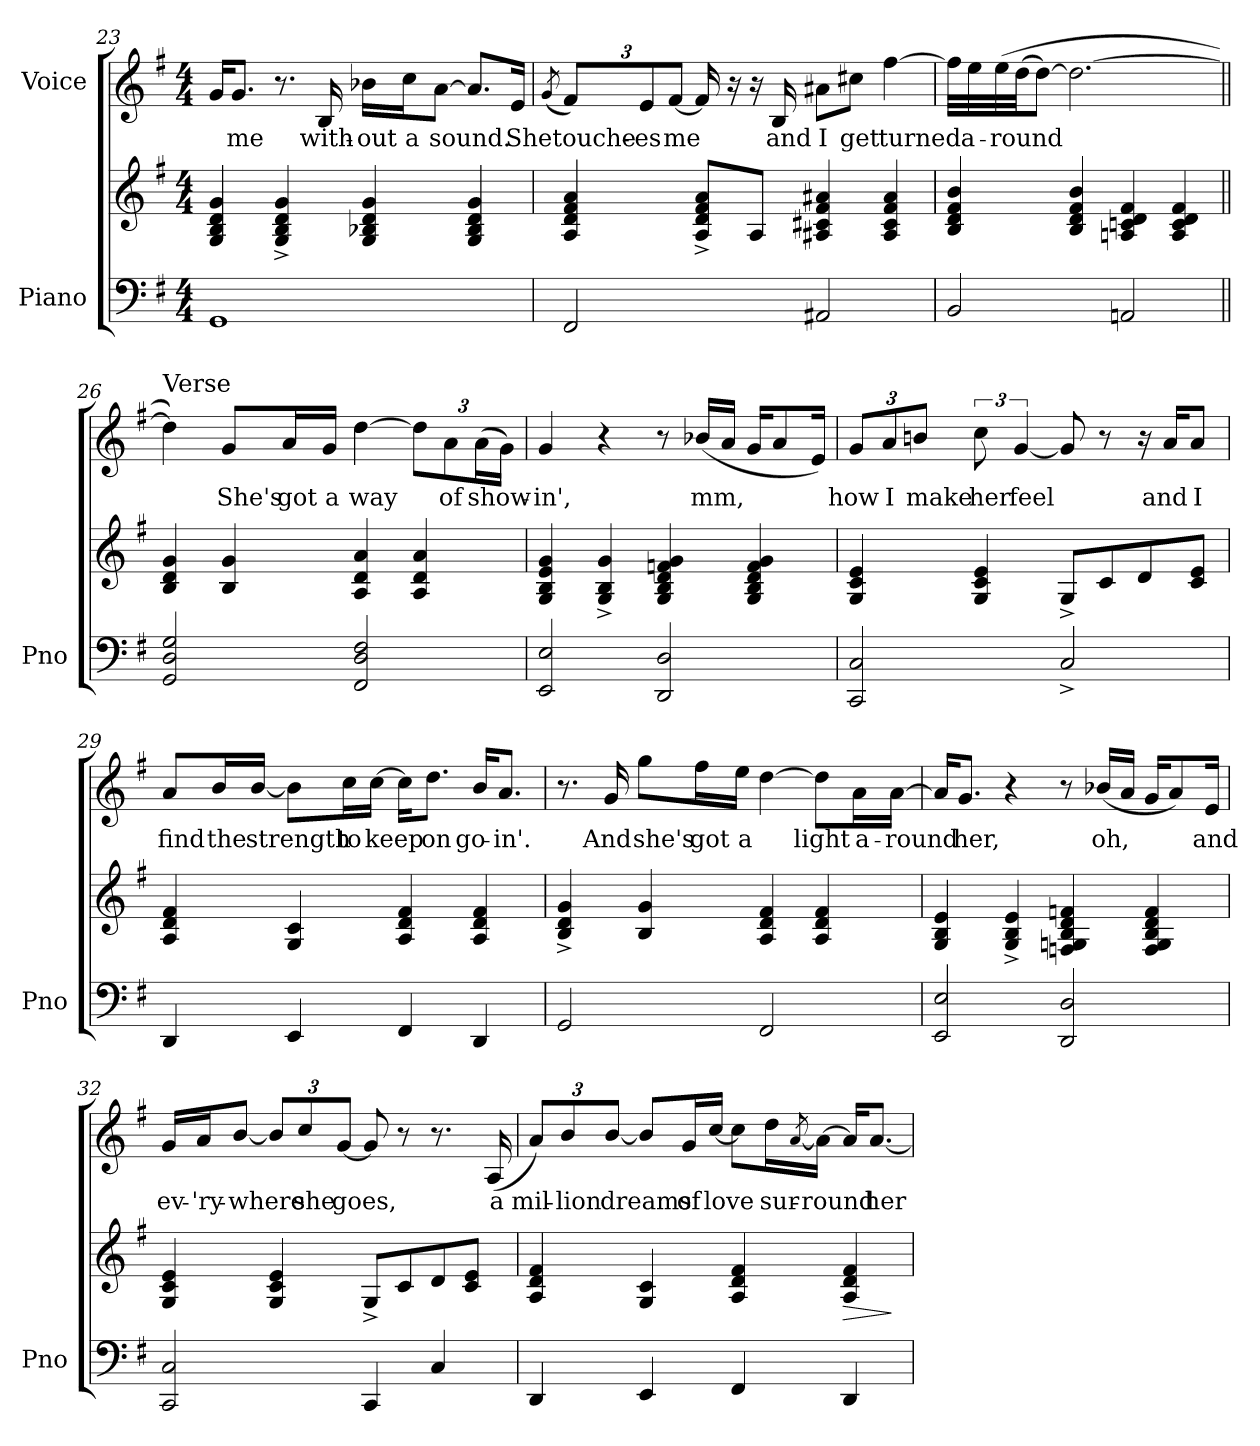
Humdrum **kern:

**kern	**kern	**dynam	**kern	**text
*part2	*part2	*part2	*part1	*part1
*staff3	*staff2	*staff2/3	*staff1	*staff1
*I"Piano	*	*	*I"Voice	*
*I'Pno	*	*	*	*
*clefF4	*clefG2	*	*clefG2	*
*k[f#]	*k[f#]	*	*k[f#]	*
*M4/4	*M4/4	*	*M4/4	*
=23	=23	=23	=23	=23
1GG	4G/ 4B/ 4d/ 4g/	.	16g/KL	.
.	.	.	8.g/J	me
.	4G/^ 4B/^ 4d/^ 4g/^	.	8.r	.
.	.	.	16B/	with-
.	4G/ 4B-X/ 4d/ 4g/	.	16b-X\LL	-out
.	.	.	16cc\J	a
.	.	.	[8a\J	sound.
.	4G/ 4B-/ 4d/ 4g/	.	8.a/L]	.
.	.	.	16e/Jk	She
!!LO:LB:g=z
=24	=24	=24	=24	=24
.	.	.	(8qg/	.
*	*	*	*Xbrackettup	*
2FF#/	4A/ 4d/ 4f#/ 4a/	.	12f#/L)	touche-
.	.	.	12e/	-es
.	.	.	[12f#/J	me
.	8A/^ 8d/^ 8f#/^ 8a/^L	.	16f#/]	.
.	.	.	16r	.
.	8A/J	.	16r	.
.	.	.	16B/	and
2AA#X/	4A#X/ 4c#X/ 4f#/ 4a#X/	.	8a#X\L	I
.	.	.	8cc#X\J	get
.	4A#/ 4c#/ 4f#/ 4a#/	.	[4ff#\	turned
=25	=25	=25	=25	=25
2BB/	4B/ 4d/ 4f#/ 4b/	.	32ff#\LLL]	.
.	.	.	32ee\	a-
.	.	.	(32ee\	-round
.	.	.	(32dd\JJ	.
.	.	.	[8dd\J)	.
.	4B/ 4d/ 4f#/ 4b/	.	2.dd\_	.
2AAn/	4An/ 4cn/ 4d/ 4f#/	.	.	.
.	4A/ 4c/ 4d/ 4f#/	.	.	.
!!LO:LB:g=z
=26||	=26||	=26||	=26||	=26||
!	!	!	!LO:TX:a:t=Verse	!
2GG/ 2D/ 2G/	4B/ 4d/ 4g/	.	4dd\])	.
.	4B/ 4g/	.	8g/L	She's
.	.	.	16a/L	got
.	.	.	16g/JJ	a
2FF#/ 2D/ 2F#/	4A/ 4d/ 4a/	.	[4dd\	way
.	4A/ 4d/ 4a/	.	12dd\L]	.
.	.	.	12a\	of
.	.	.	(24a\L	show-
.	.	.	24g\JJ)	.
=27	=27	=27	=27	=27
2EE/ 2E/	4G/ 4B/ 4e/ 4g/	.	4g/	-in',
.	4G/^ 4B/^ 4g/^	.	4r	.
2DD/ 2D/	4G/ 4B/ 4d/ 4fn/ 4g/	.	8r	.
.	.	.	(16b-X/LL	mm,
.	.	.	16a/JJ	.
.	4G/ 4B/ 4d/ 4f/ 4g/	.	16g/KL	.
.	.	.	8a/	.
.	.	.	16e/Jk)	.
!!LO:PB:g=z
=28	=28	=28	=28	=28
2CC/ 2C/	4G/ 4c/ 4e/	.	12g/L	how
.	.	.	12a/	I
.	.	.	12bn/J	make
*	*	*	*brackettup	*
.	4G/ 4c/ 4e/	.	12cc\	her
.	.	.	[6g/	feel
2C^/	8G^/L	.	8g/]	.
.	8c/	.	8r	.
.	8d/	.	16r	.
.	.	.	16a/KL	and
.	8c/ 8e/J	.	8a/J	I
=29	=29	=29	=29	=29
4DD/	4A/ 4d/ 4f#/	.	8a/L	find
.	.	.	16b/L	the
.	.	.	[16b/JJ	strength
4EE/	4G/ 4c/	.	8b\L]	.
.	.	.	16cc\L	to
.	.	.	[16cc\JJ	keep
4FF#/	4A/ 4d/ 4f#/	.	16cc\KL]	.
.	.	.	8.dd\J	on
4DD/	4A/ 4d/ 4f#/	.	16b/KL	go-
.	.	.	8.a/J	-in'.
!!LO:LB:g=z
=30	=30	=30	=30	=30
2GG/	4B/^ 4d/^ 4g/^	.	8.r	.
.	.	.	16g/	And
.	4B/ 4g/	.	8gg\L	she's
.	.	.	16ff#\L	got
.	.	.	16ee\JJ	a
2FF#/	4A/ 4d/ 4f#/	.	[4dd\	.
.	4A/ 4d/ 4f#/	.	8dd\L]	light
.	.	.	16a\L	a-
.	.	.	[16a\JJ	-round
=31	=31	=31	=31	=31
2EE/ 2E/	4G/ 4B/ 4e/	.	16a/KL]	.
.	.	.	8.g/J	her,
.	4G/^ 4B/^ 4e/^	.	4r	.
2DD/ 2D/	4Fn/ 4Gn/ 4B/ 4d/ 4fn/	.	8r	.
.	.	.	(16b-X/LL	oh,
.	.	.	16a/JJ	.
.	4F/ 4G/ 4B/ 4d/ 4f/	.	16g/KL	.
.	.	.	8a/)	.
.	.	.	16e/Jk	and
!!LO:LB:g=z
=32	=32	=32	=32	=32
2CC/ 2C/	4G/ 4c/ 4e/	.	16g/LL	ev-
.	.	.	16a/J	-'ry-
.	.	.	[8b/J	-where
*	*	*	*Xbrackettup	*
.	4G/ 4c/ 4e/	.	12b/L]	.
.	.	.	12cc/	she
.	.	.	[12g/J	goes,
4CC/	8G^/L	.	8g/]	.
.	8c/	.	8r	.
4C/	8d/	.	8.r	.
.	8c/ 8e/J	.	.	.
.	.	.	(16A/	a
=33	=33	=33	=33	=33
4DD/	4A/ 4d/ 4f#/	.	12a/L)	mil-
.	.	.	12b/	-lion
.	.	.	[12b/J	dreams
4EE/	4G/ 4c/	.	8b/L]	.
.	.	.	16g/L	of
.	.	.	[16cc/JJ	love
4FF#/	4A/ 4d/ 4f#/	.	8cc\L]	.
.	.	.	16dd\L	sur-
.	.	.	[8qa/	.
.	.	.	16a\JJ_	-round
!	!	!LO:HP:b	!	!
4DD/	4A/ 4d/ 4f#/	>	16a/KL]	.
.	.	.	[8.a/J	her
.	.	]	.	.
=	=	=	=	=
*-	*-	*-	*-	*-
